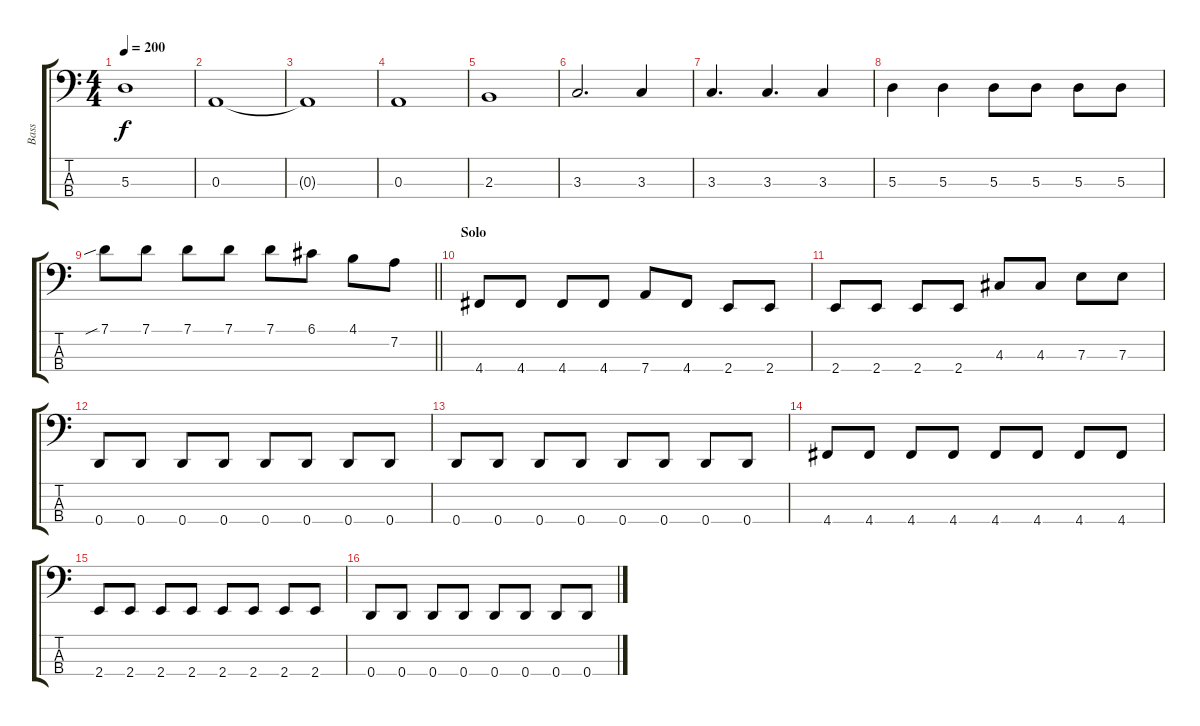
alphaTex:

\track ("Bass" "Bass") {instrument electricbassfinger}
\staff {score tabs}
\tuning (G2 D2 A1 D1) {hide}
\ts (4 4)
\tempo 200
\clef f4
\ks c
5.3{t}.1{dy f} |
0.3.1 |
0.3{t}.1 |
0.3.1 |
2.3.1 |
3.3.2{d} 3.3.4 |
3.3.4{d} 3.3.4{d} 3.3.4 |
5.3.4 5.3.4 5.3.8 5.3.8 5.3.8 5.3.8 |
\barLineRight lightlight
7.1{sib}.8 7.1.8 7.1.8 7.1.8 7.1.8 6.1.8 4.1.8 7.2.8 |
\section ("" "Solo")
4.4.8 4.4.8 4.4.8 4.4.8 7.4.8 4.4.8 2.4.8 2.4.8 |
2.4.8 2.4.8 2.4.8 2.4.8 4.3.8 4.3.8 7.3.8 7.3.8 |
0.4.8 0.4.8 0.4.8 0.4.8 0.4.8 0.4.8 0.4.8 0.4.8 |
0.4.8 0.4.8 0.4.8 0.4.8 0.4.8 0.4.8 0.4.8 0.4.8 |
4.4.8 4.4.8 4.4.8 4.4.8 4.4.8 4.4.8 4.4.8 4.4.8 |
2.4.8 2.4.8 2.4.8 2.4.8 2.4.8 2.4.8 2.4.8 2.4.8 |
0.4.8 0.4.8 0.4.8 0.4.8 0.4.8 0.4.8 0.4.8 0.4.8
